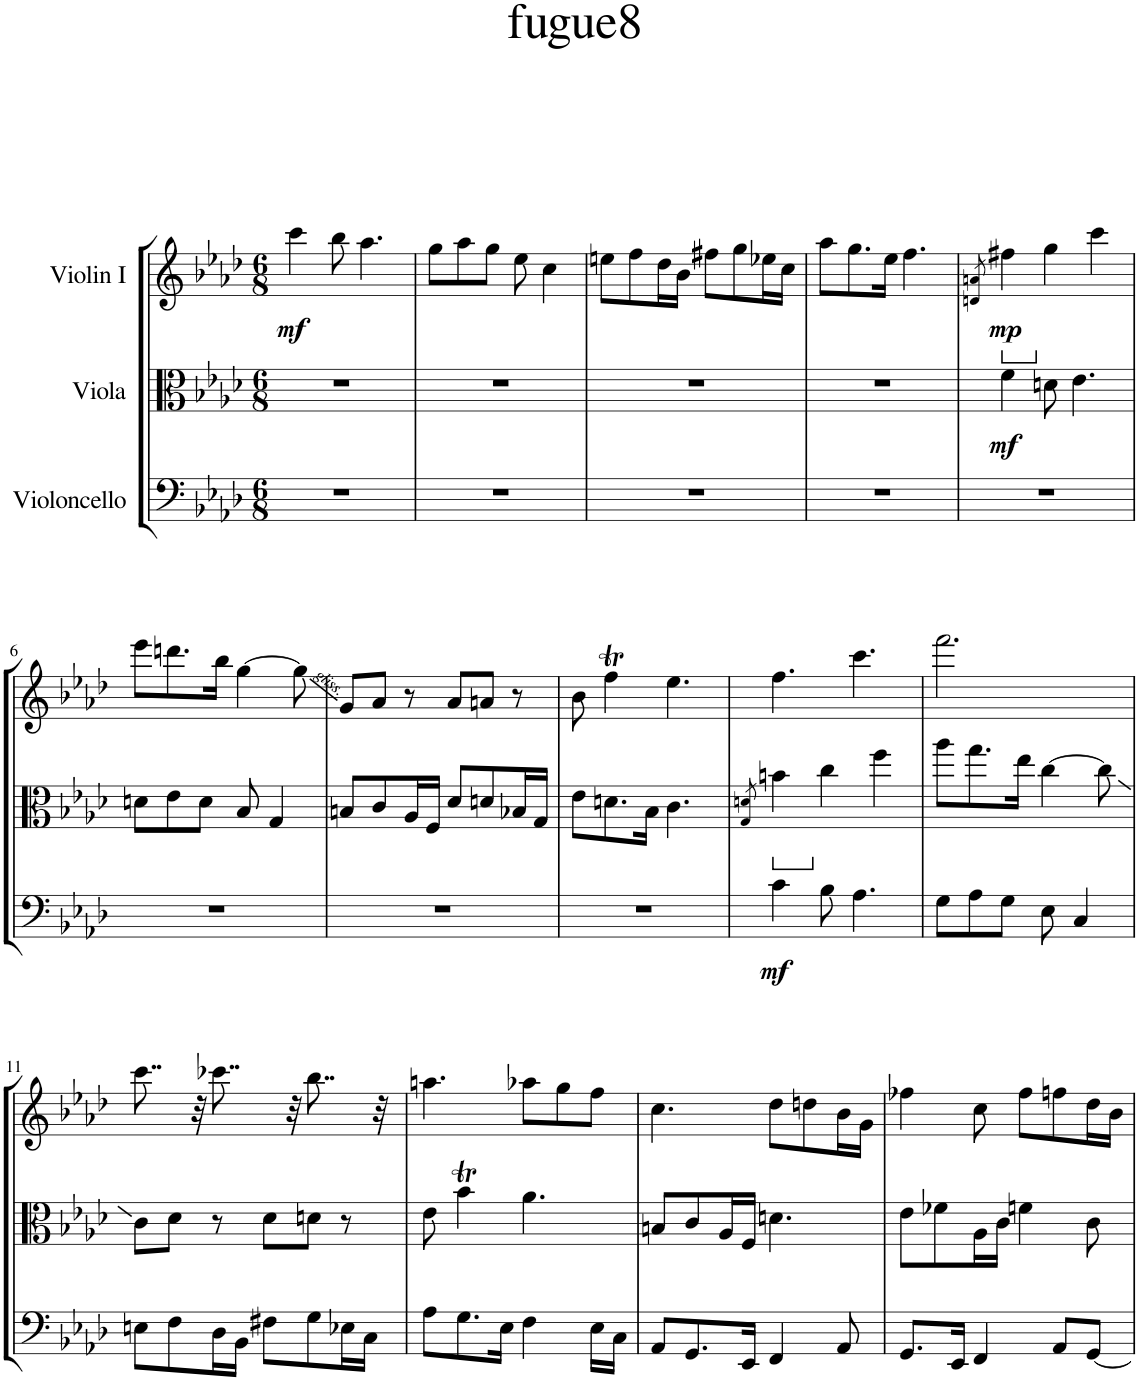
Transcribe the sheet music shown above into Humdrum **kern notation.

**kern	**dynam	**kern	**dynam	**kern	**dynam
*part3	*part3	*part2	*part2	*part1	*part1
*staff3	*staff3	*staff2	*staff2	*staff1	*staff1
*I"Violoncello	*	*I"Viola	*	*I"Violin I	*
*I'Vc	*	*I'Vla	*	*I'Vln	*
*clefF4	*	*clefC3	*	*clefG2	*
*k[b-e-a-d-]	*	*k[b-e-a-d-]	*	*k[b-e-a-d-]	*
*M6/8	*	*M6/8	*	*M6/8	*
=1	=1	=1	=1	=1	=1
!	!	!	!	!	!LO:DY:b
2.r	.	2.r	.	4ccc\	mf
.	.	.	.	8bb-\	.
.	.	.	.	4.aa-\	.
=2	=2	=2	=2	=2	=2
2.r	.	2.r	.	8gg\L	.
.	.	.	.	8aa-\	.
.	.	.	.	8gg\J	.
.	.	.	.	8ee-\	.
.	.	.	.	4cc\	.
=3	=3	=3	=3	=3	=3
2.r	.	2.r	.	8een\L	.
.	.	.	.	8ff\	.
.	.	.	.	16dd-\L	.
.	.	.	.	16b-\JJ	.
.	.	.	.	8ff#X\L	.
.	.	.	.	8gg\	.
.	.	.	.	16ee-X\L	.
.	.	.	.	16cc\JJ	.
=4	=4	=4	=4	=4	=4
2.r	.	2.r	.	8aa-\L	.
.	.	.	.	8.gg\	.
.	.	.	.	16ee-\Jk	.
.	.	.	.	4.ff\	.
=5	=5	=5	=5	=5	=5
*	*	*	*	*ped	*
.	.	.	.	8qdn/ 8qan/	.
!	!	!	!LO:DY:b	!	!LO:DY:b
2.r	.	4f\	mf	4ff#X\	mp
*	*	*	*	*Xped	*
.	.	8dn\	.	4gg\	.
.	.	4.e-\	.	.	.
.	.	.	.	4ccc\	.
!!LO:LB:g=z
=6	=6	=6	=6	=6	=6
2.r	.	8dn\L	.	8eee-\L	.
.	.	8e-\	.	8.dddn\	.
.	.	8d\J	.	.	.
.	.	.	.	16bb-\Jk	.
.	.	8B-/	.	[4gg\	.
.	.	4G/	.	.	.
.	.	.	.	8gg\]	.
=7	=7	=7	=7	=7	=7
2.r	.	8Bn/L	.	8g/L	.
.	.	8c/	.	8a-/J	.
.	.	16A-/L	.	8r	.
.	.	16F/JJ	.	.	.
.	.	8d-/L	.	8a-/L	.
.	.	8dn/	.	8an/J	.
.	.	16B-X/L	.	8r	.
.	.	16G/JJ	.	.	.
=8	=8	=8	=8	=8	=8
2.r	.	8e-\L	.	8b-\	.
.	.	8.dn\	.	4ffT\	.
.	.	16B-\Jk	.	.	.
.	.	4.c\	.	4.ee-\	.
=9	=9	=9	=9	=9	=9
*	*	*ped	*	*	*
.	.	8qG/ 8qdn/	.	.	.
!	!LO:DY:b	!	!	!	!
4c\	mf	4bn\	.	4.ff\	.
*	*	*Xped	*	*	*
8B-\	.	4cc\	.	.	.
4.A-\	.	.	.	4.ccc\	.
.	.	4ff\	.	.	.
=10	=10	=10	=10	=10	=10
8G\L	.	8aa-\L	.	2.fff\	.
8A-\	.	8.gg\	.	.	.
8G\J	.	.	.	.	.
.	.	16ee-\Jk	.	.	.
8E-\	.	[4cc\	.	.	.
4C/	.	.	.	.	.
.	.	8cc\]	.	.	.
!!LO:LB:g=z
=11	=11	=11	=11	=11	=11
8En\L	.	8c\L	.	8..ccc\	.
8F\	.	8d-\J	.	.	.
.	.	.	.	32r	.
16D-\L	.	8r	.	8..ccc-X\	.
16BB-\JJ	.	.	.	.	.
8F#X\L	.	8d-\L	.	.	.
.	.	.	.	32r	.
8G\	.	8dn\J	.	8..bb-\	.
16E-X\L	.	8r	.	.	.
16C\JJ	.	.	.	.	.
.	.	.	.	32r	.
=12	=12	=12	=12	=12	=12
8A-\L	.	8e-\	.	4.aan\	.
8.G\	.	4b-T\	.	.	.
16E-\Jk	.	.	.	.	.
4F\	.	4.a-\	.	8aa-X\L	.
.	.	.	.	8gg\	.
16E-\LL	.	.	.	8ff\J	.
16C\JJ	.	.	.	.	.
=13	=13	=13	=13	=13	=13
8AA-/L	.	8Bn/L	.	4.cc\	.
8.GG/	.	8c/	.	.	.
.	.	16A-/L	.	.	.
16EE-/Jk	.	16F/JJ	.	.	.
4FF/	.	4.dn\	.	8dd-\L	.
.	.	.	.	8ddn\	.
8AA-/	.	.	.	16b-\L	.
.	.	.	.	16g\JJ	.
=14	=14	=14	=14	=14	=14
8.GG/L	.	8e-\L	.	4ff-X\	.
.	.	8f-X\	.	.	.
16EE-/Jk	.	.	.	.	.
4FF/	.	16A-\L	.	8cc\	.
.	.	16c\JJ	.	.	.
.	.	4fn\	.	8ff-\L	.
8AA-/L	.	.	.	8ffn\	.
[8GG/J	.	8c\	.	16dd-\L	.
.	.	.	.	16b-\JJ	.
=	=	=	=	=	=
*-	*-	*-	*-	*-	*-
